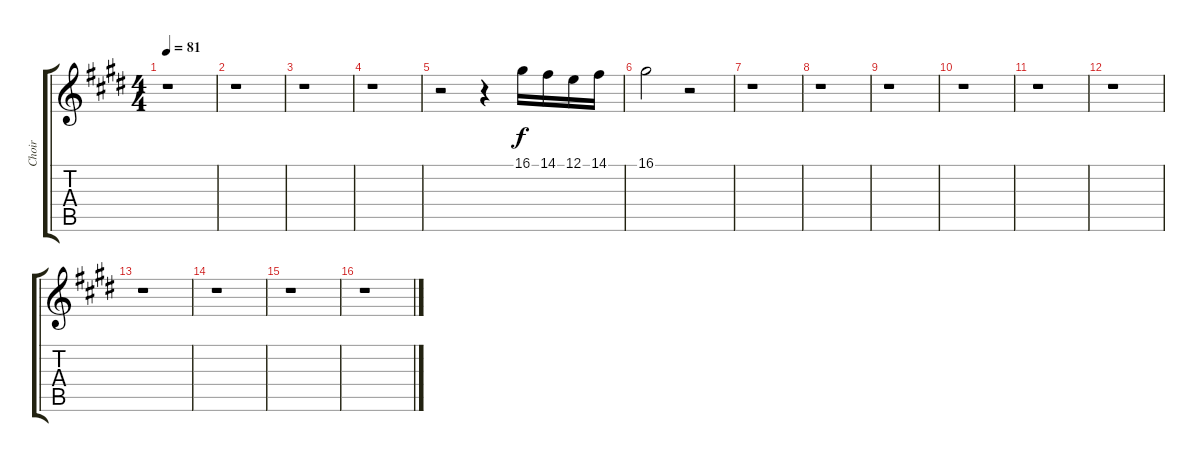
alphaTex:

\track ("Choir" "Choir") {instrument flute}
\staff {score tabs}
\tuning (E4 B3 G3 D3 A2 E2) {hide}
\ts (4 4)
\tempo 81
\clef g2
\ks c#minor
r.1{dy f} |
r.1 |
r.1 |
\ks e
r.1 |
\ks c#minor
r.2 r.4 16.1.16 14.1.16 12.1.16 14.1.16 |
16.1.2 r.2 |
r.1 |
\ks e
r.1 |
\ks c#minor
r.1 |
r.1 |
r.1 |
\ks e
r.1 |
\ks c#minor
r.1 |
r.1 |
r.1 |
\ks e
r.1
